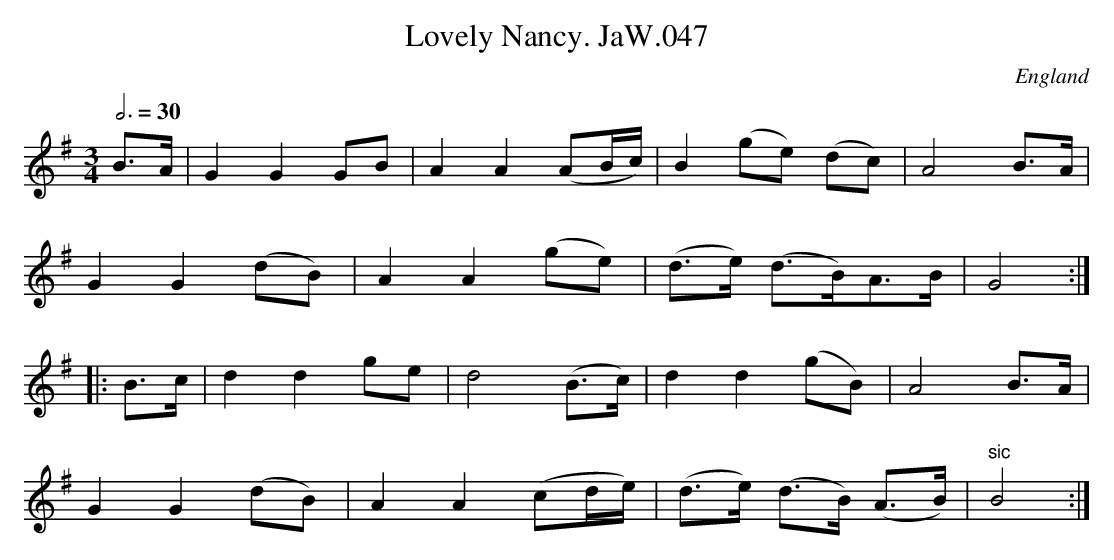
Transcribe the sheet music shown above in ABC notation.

X:1
T:Lovely Nancy. JaW.047
L:1/8
M:3/4
O:England
Q:3/4=30
K:G
B>A|G2G2GB|A2A2(AB/c/)|B2(ge) (dc)|A4B>A|!
G2G2(dB)|A2A2(ge)|(d>e) (d>B)A>B|G4:|!
|:B>c|d2d2ge|d4(B>c)|d2d2(gB)|A4B>A|!
G2G2(dB)|A2A2(cd/e/)|(d>e) (d>B) (A>B)|"sic"B4:|
